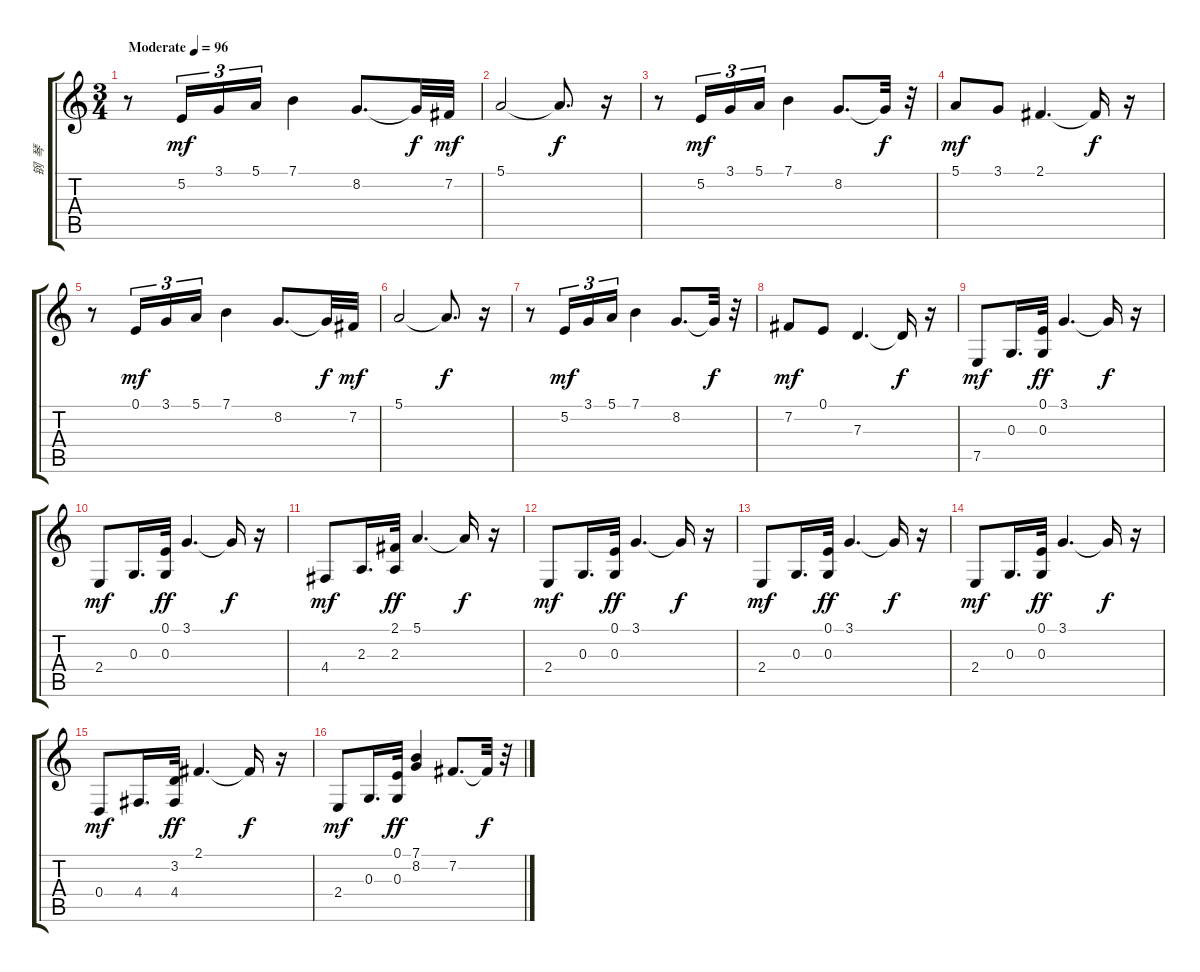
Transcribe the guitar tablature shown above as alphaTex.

\track ("钢  琴" "钢  琴") {instrument acousticgrandpiano}
\staff {score tabs}
\tuning (E4 B3 G3 D3 A2 E2) {hide}
\ts (3 4)
\tempo (96 "Moderate")
\clef g2
\ks c
r.8{dy mf instrument acousticgrandpiano} 5.2.16{tu (3 2)} 3.1.16{tu (3 2)} 5.1.16{tu (3 2)} 7.1.4 8.2.8{d} 8.2{t}.32{dy f} 7.2.32{dy mf} |
5.1.2 5.1{t}.8{d dy f} r.16 |
r.8 5.2.16{tu (3 2) dy mf} 3.1.16{tu (3 2)} 5.1.16{tu (3 2)} 7.1.4 8.2.8{d} 8.2{t}.32{dy f} r.32 |
5.1.8{dy mf} 3.1.8 2.1.4{d} 2.1{t}.16{dy f} r.16 |
r.8 0.1.16{tu (3 2) dy mf} 3.1.16{tu (3 2)} 5.1.16{tu (3 2)} 7.1.4 8.2.8{d} 8.2{t}.32{dy f} 7.2.32{dy mf} |
5.1.2 5.1{t}.8{d dy f} r.16 |
r.8 5.2.16{tu (3 2) dy mf} 3.1.16{tu (3 2)} 5.1.16{tu (3 2)} 7.1.4 8.2.8{d} 8.2{t}.32{dy f} r.32 |
7.2.8{dy mf} 0.1.8 7.3.4{d} 7.3{t}.16{dy f} r.16 |
7.5.8{dy mf volume 11} 0.3.16{d} (0.1 0.3).32{dy ff} 3.1.4{d} 3.1{t}.16{dy f} r.16 |
2.4.8{dy mf} 0.3.16{d} (0.1 0.3).32{dy ff} 3.1.4{d} 3.1{t}.16{dy f} r.16 |
4.4.8{dy mf} 2.3.16{d} (2.1 2.3).32{dy ff} 5.1.4{d} 5.1{t}.16{dy f} r.16 |
2.4.8{txt "" dy mf} 0.3.16{d} (0.1 0.3).32{dy ff} 3.1.4{d} 3.1{t}.16{dy f} r.16 |
2.4.8{dy mf} 0.3.16{d} (0.1 0.3).32{dy ff} 3.1.4{d} 3.1{t}.16{dy f} r.16 |
2.4.8{dy mf} 0.3.16{d} (0.1 0.3).32{dy ff} 3.1.4{d} 3.1{t}.16{dy f} r.16 |
0.4.8{dy mf} 4.4.16{d} (3.2 4.4).32{dy ff} 2.1.4{d} 2.1{t}.16{dy f} r.16 |
2.4.8{dy mf} 0.3.16{d} (0.1 0.3).32{dy ff} (7.1 8.2).4 7.2.8{d} 7.2{t}.32{dy f} r.32
